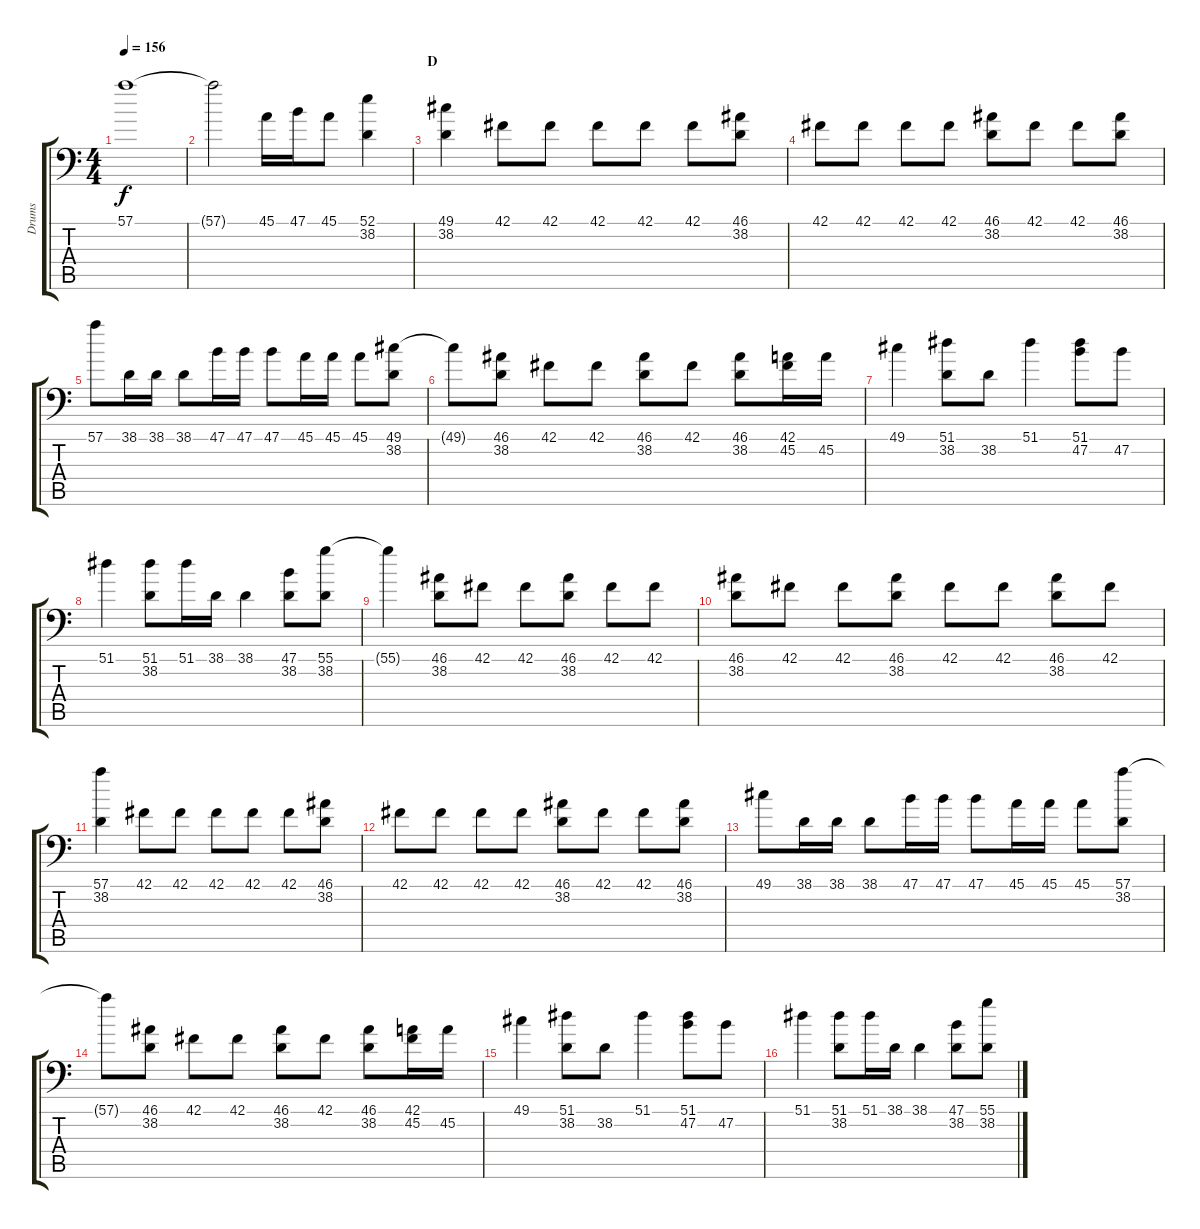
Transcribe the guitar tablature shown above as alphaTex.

\track ("Drums" "Drums") {instrument acousticgrandpiano}
\staff {score tabs}
\tuning (C-1 C-1 C-1 C-1 C-1 C-1) {hide}
\ts (4 4)
\tempo 156
\clef f4
\ks c
57.1.1{dy f} |
57.1{t}.2 45.1.16 47.1.16 45.1.8 (52.1 38.2).4 |
\section ("" "D")
(49.1 38.2).4 42.1.8 42.1.8 42.1.8 42.1.8 42.1.8 (46.1 38.2).8 |
42.1.8 42.1.8 42.1.8 42.1.8 (46.1 38.2).8 42.1.8 42.1.8 (46.1 38.2).8 |
57.1.8 38.1.16 38.1.16 38.1.8 47.1.16 47.1.16 47.1.8 45.1.16 45.1.16 45.1.8 (49.1 38.2).8 |
49.1{t}.8 (46.1 38.2).8 42.1.8 42.1.8 (46.1 38.2).8 42.1.8 (46.1 38.2).8 (42.1 45.2).16 45.2.16 |
49.1.4 (51.1 38.2).8 38.2.8 51.1.4 (51.1 47.2).8 47.2.8 |
51.1.4 (51.1 38.2).8 51.1.16 38.1.16 38.1.4 (47.1 38.2).8 (55.1 38.2).8 |
55.1{t}.4 (46.1 38.2).8 42.1.8 42.1.8 (46.1 38.2).8 42.1.8 42.1.8 |
(46.1 38.2).8 42.1.8 42.1.8 (46.1 38.2).8 42.1.8 42.1.8 (46.1 38.2).8 42.1.8 |
(57.1 38.2).4 42.1.8 42.1.8 42.1.8 42.1.8 42.1.8 (46.1 38.2).8 |
42.1.8 42.1.8 42.1.8 42.1.8 (46.1 38.2).8 42.1.8 42.1.8 (46.1 38.2).8 |
49.1.8 38.1.16 38.1.16 38.1.8 47.1.16 47.1.16 47.1.8 45.1.16 45.1.16 45.1.8 (57.1 38.2).8 |
57.1{t}.8 (46.1 38.2).8 42.1.8 42.1.8 (46.1 38.2).8 42.1.8 (46.1 38.2).8 (42.1 45.2).16 45.2.16 |
49.1.4 (51.1 38.2).8 38.2.8 51.1.4 (51.1 47.2).8 47.2.8 |
51.1.4 (51.1 38.2).8 51.1.16 38.1.16 38.1.4 (47.1 38.2).8 (55.1 38.2).8
